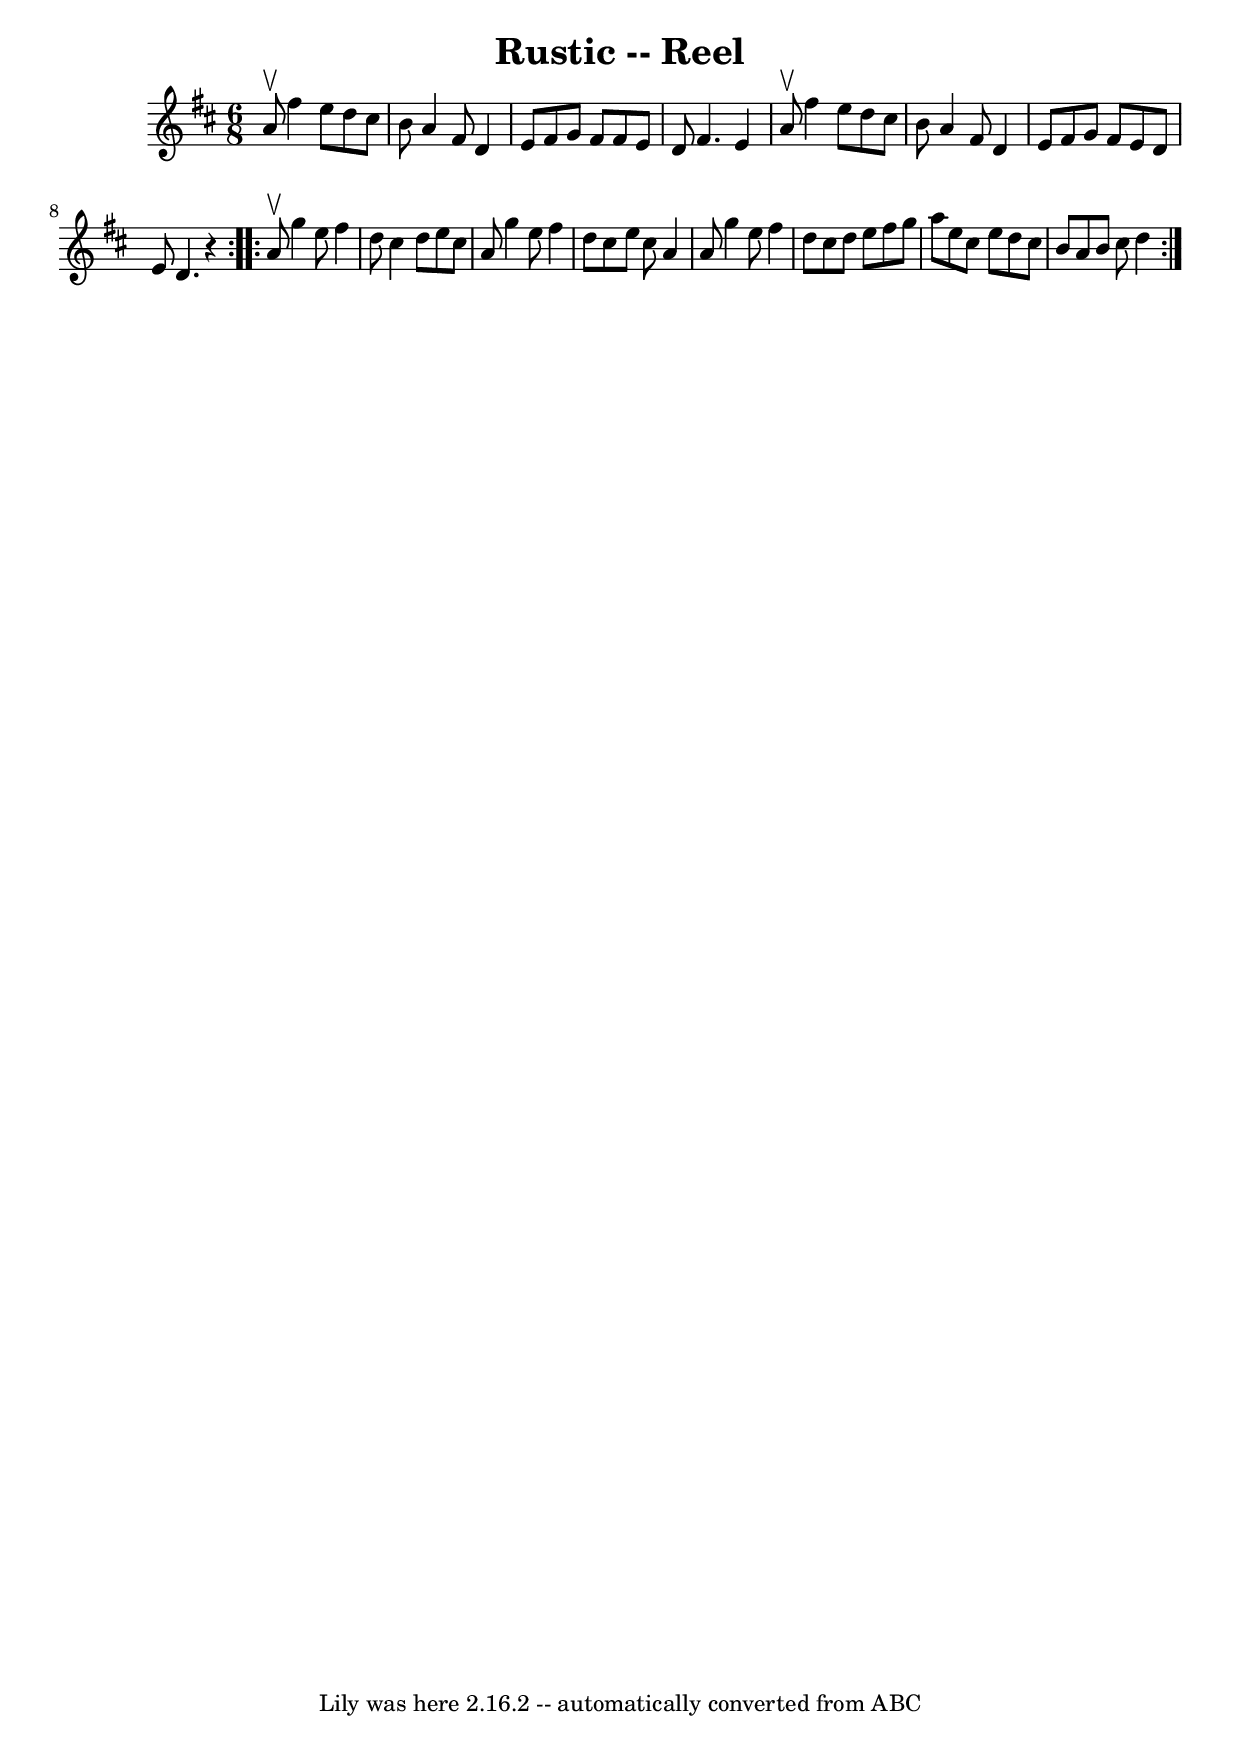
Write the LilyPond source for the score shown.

\version "2.7.40"
\include "Mammoth.ily"
\header {
	book = "Ryan's Mammoth Collection"
	crossRefNumber = "1"
	footnotes = "\\\\256\\\\RUSTIC REEL. Each gent. has two partners. Form as for\\\\Spanish Dance. Each gent. chases out with right hand\\\\lady opposite, and back; chases out with left hand\\\\lady opposite, and back. All forward and back -- pass\\\\through to next couples."
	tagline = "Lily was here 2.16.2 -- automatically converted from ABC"
	title = "Rustic -- Reel"
}
voicedefault =  {
\set Score.defaultBarType = "empty"

\repeat volta 2 {
\time 6/8 \key d \major a'8^\upbow |
 fis''4 e''8 d''8    
cis''8 b'8    |
 a'4 fis'8 d'4 e'8    |
 fis'8    
g'8 fis'8 fis'8 e'8 d'8    |
 fis'4. e'4 a'8^\upbow  
 |
 fis''4 e''8 d''8 cis''8 b'8    |
 a'4    
fis'8 d'4 e'8    |
 fis'8 g'8 fis'8 e'8 d'8 e'8    
|
 d'4.    r4   }     \repeat volta 2 { a'8^\upbow |
 g''4 
 e''8 fis''4 d''8    |
 cis''4 d''8 e''8 cis''8 a'8 
   |
 g''4 e''8 fis''4 d''8    |
 cis''8 e''8    
cis''8 a'4 a'8    |
 g''4 e''8 fis''4 d''8    |
 
 cis''8 d''8 e''8 fis''8 g''8 a''8    |
 e''8 cis''8 
 e''8 d''8 cis''8 b'8    |
 a'8 b'8 cis''8 d''4    
}   
}

\score{
    <<

	\context Staff="default"
	{
	    \voicedefault 
	}

    >>
	\layout {
	}
	\midi {}
}
